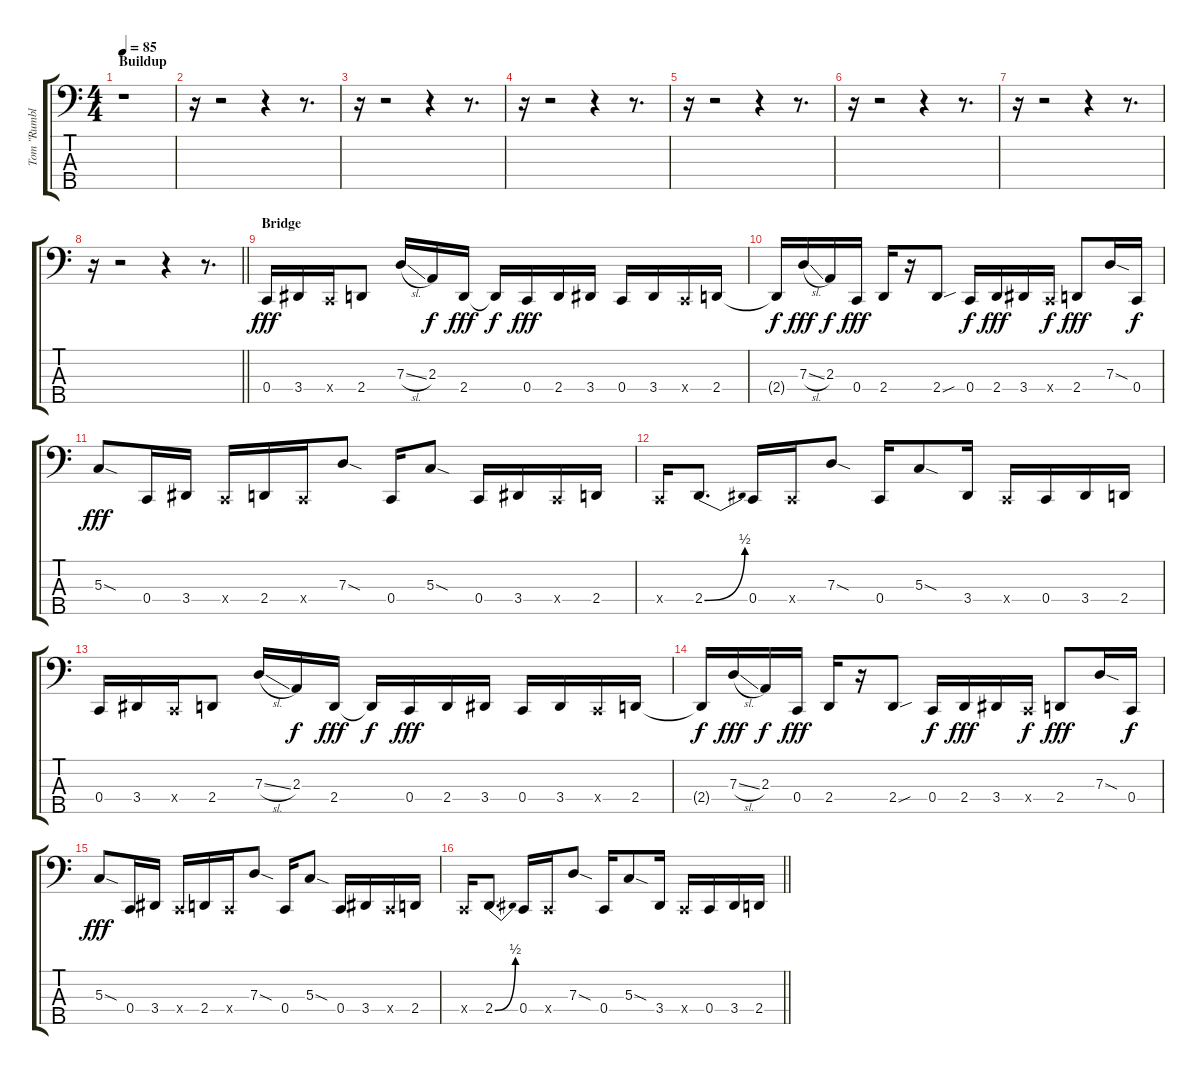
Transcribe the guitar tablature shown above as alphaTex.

\track ("Tom \"Rumble from Down Under\" Murphy" "Tom \"Rumbl") {instrument electricbassfinger}
\staff {score tabs}
\tuning (F2 C2 G1 C1 G0) {hide}
\ts (4 4)
\section ("" "Buildup")
\tempo 85
\clef f4
\ks c
r.1{dy f} |
r.16 r.2 r.4 r.8{d} |
r.16 r.2 r.4 r.8{d} |
r.16 r.2 r.4 r.8{d} |
r.16 r.2 r.4 r.8{d} |
r.16 r.2 r.4 r.8{d} |
r.16 r.2 r.4 r.8{d} |
\barLineRight lightlight
r.16 r.2 r.4 r.8{d} |
\section ("" "Bridge")
0.4.16{dy fff} 3.4.16 0.4{x}.16 2.4.8 7.3{sl}.16 2.3.16{dy f} 2.4.16{dy fff} 2.4{t}.16{dy f} 0.4.16{dy fff} 2.4.16 3.4.16 0.4.16 3.4.16 0.4{x}.16 2.4.16 |
2.4{t}.16{dy f} 7.3{sl}.16{dy fff} 2.3.16{dy f} 0.4.16{dy fff} 2.4.16 r.16 2.4{sou}.8 0.4.16{dy f} 2.4.16{dy fff} 3.4.16 0.4{x}.16{dy f} 2.4.8{dy fff} 7.3{sod}.16 0.4.16{dy f} |
5.3{sod}.8{dy fff} 0.4.16 3.4.16 0.4{x}.16 2.4.16 0.4{x}.16 7.3{sod}.8 0.4.16 5.3{sod}.8 0.4.16 3.4.16 0.4{x}.16 2.4.16 |
0.4{x}.16 2.4{be (bend 0 0 60 2)}.8{d} 0.4.16 0.4{x}.16 7.3{sod}.8 0.4.16 5.3{sod}.8 3.4.16 0.4{x}.16 0.4.16 3.4.16 2.4.16 |
0.4.16 3.4.16 0.4{x}.16 2.4.8 7.3{sl}.16 2.3.16{dy f} 2.4.16{dy fff} 2.4{t}.16{dy f} 0.4.16{dy fff} 2.4.16 3.4.16 0.4.16 3.4.16 0.4{x}.16 2.4.16 |
2.4{t}.16{dy f} 7.3{sl}.16{dy fff} 2.3.16{dy f} 0.4.16{dy fff} 2.4.16 r.16 2.4{sou}.8 0.4.16{dy f} 2.4.16{dy fff} 3.4.16 0.4{x}.16{dy f} 2.4.8{dy fff} 7.3{sod}.16 0.4.16{dy f} |
5.3{sod}.8{dy fff} 0.4.16 3.4.16 0.4{x}.16 2.4.16 0.4{x}.16 7.3{sod}.8 0.4.16 5.3{sod}.8 0.4.16 3.4.16 0.4{x}.16 2.4.16 |
\barLineRight lightlight
0.4{x}.16 2.4{be (bend 0 0 60 2)}.8{d} 0.4.16 0.4{x}.16 7.3{sod}.8 0.4.16 5.3{sod}.8 3.4.16 0.4{x}.16 0.4.16 3.4.16 2.4.16
